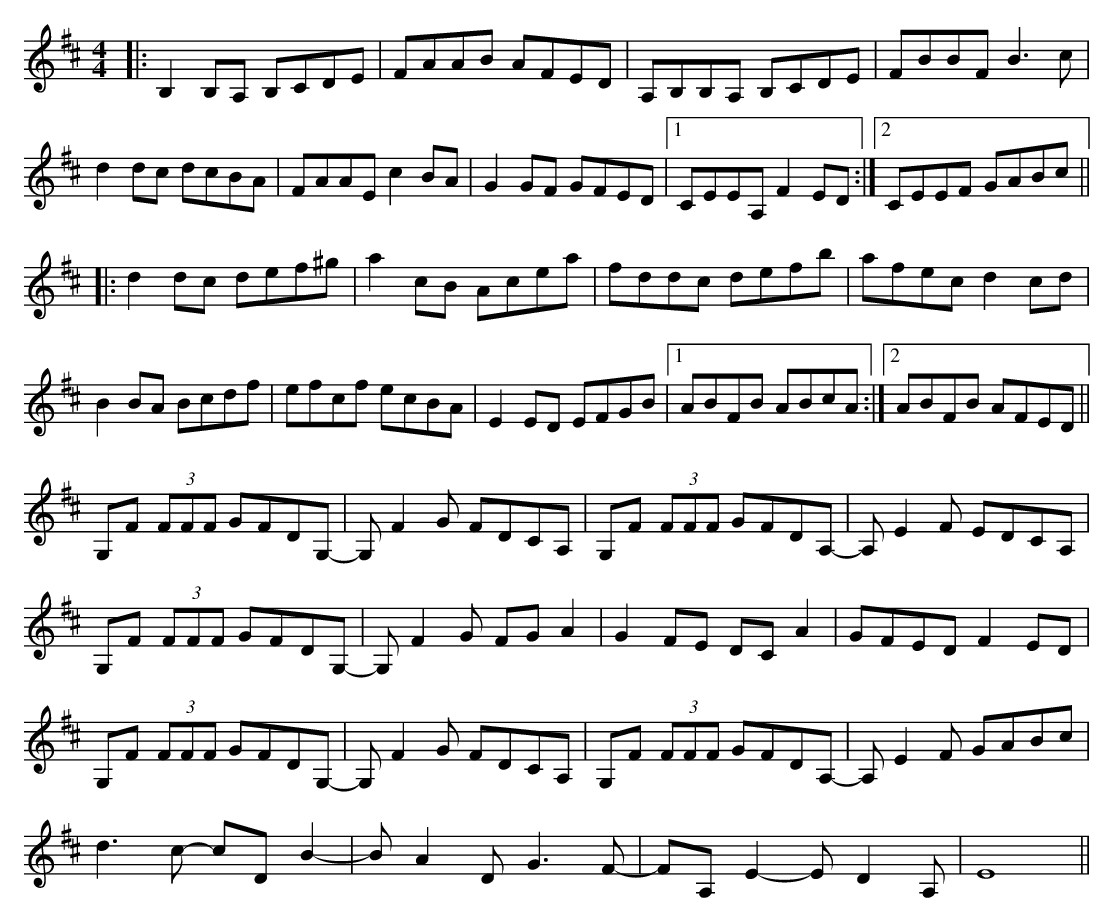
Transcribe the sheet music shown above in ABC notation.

X:1
M:4/4
K:Bmin
|:B,2B,A, B,CDE|FAAB AFED|A,B,B,A, B,CDE|FBBF B3c|
d2dc dcBA|FAAE c2BA|G2GF GFED|1 CEEA, F2ED:|2 CEEF GABc||
|:d2dc def^g|a2cB Acea|fddc defb|afec d2cd|
B2BA Bcdf|efcf ecBA|E2ED EFGB|1 ABFB ABcA:|2 ABFB AFED||
G,F (3FFF GFDG,-|G,F2G FDCA,|G,F (3FFF GFDA,-|A,E2F EDCA,|
G,F (3FFF GFDG,-|G,F2G FGA2|G2FE DCA2|GFED F2ED|
G,F (3FFF GFDG,-|G,F2G FDCA,|G,F (3FFF GFDA,-|A,E2F GABc|
d3c- cDB2-|BA2D G3F-|FA,E2- ED2A,|E8||
